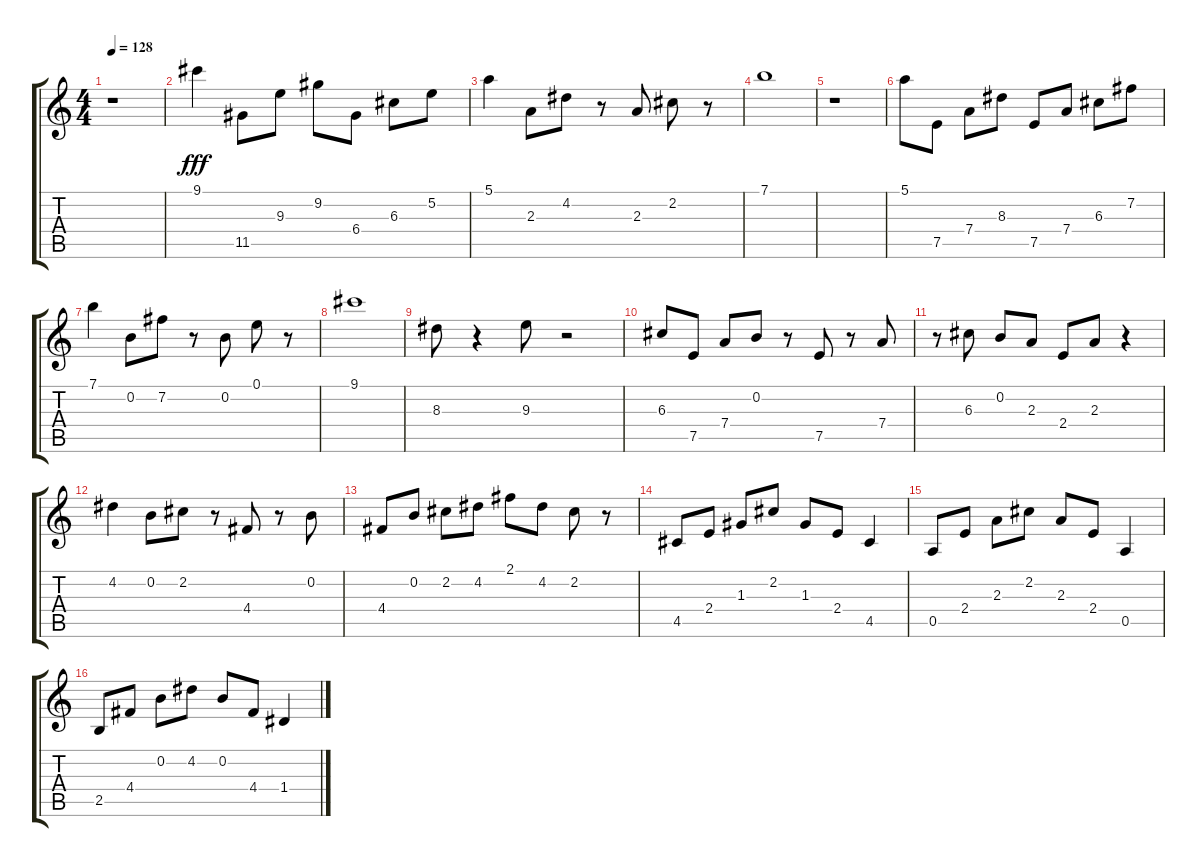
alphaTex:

\track "" {instrument electricguitarjazz}
\staff {score tabs}
\tuning (E4 B3 G3 D3 A2 E2) {hide}
\ts (4 4)
\tempo 128
\clef g2
\ks c
r.1{dy fff} |
9.1.4 11.5.8 9.3.8 9.2.8 6.4.8 6.3.8 5.2.8 |
5.1.4 2.3.8 4.2.8 r.8 2.3.8 2.2.8 r.8 |
7.1.1 |
r.1 |
5.1.8 7.5.8 7.4.8 8.3.8 7.5.8 7.4.8 6.3.8 7.2.8 |
7.1.4 0.2.8 7.2.8 r.8 0.2.8 0.1.8 r.8 |
9.1.1 |
8.3.8 r.4 9.3.8 r.2 |
6.3.8 7.5.8 7.4.8 0.2.8 r.8 7.5.8 r.8 7.4.8 |
r.8 6.3.8 0.2.8 2.3.8 2.4.8 2.3.8 r.4 |
4.2.4 0.2.8 2.2.8 r.8 4.4.8 r.8 0.2.8 |
4.4.8 0.2.8 2.2.8 4.2.8 2.1.8 4.2.8 2.2.8 r.8 |
4.5.8 2.4.8 1.3.8 2.2.8 1.3.8 2.4.8 4.5.4 |
0.5.8 2.4.8 2.3.8 2.2.8 2.3.8 2.4.8 0.5.4 |
2.5.8 4.4.8 0.2.8 4.2.8 0.2.8 4.4.8 1.4.4
